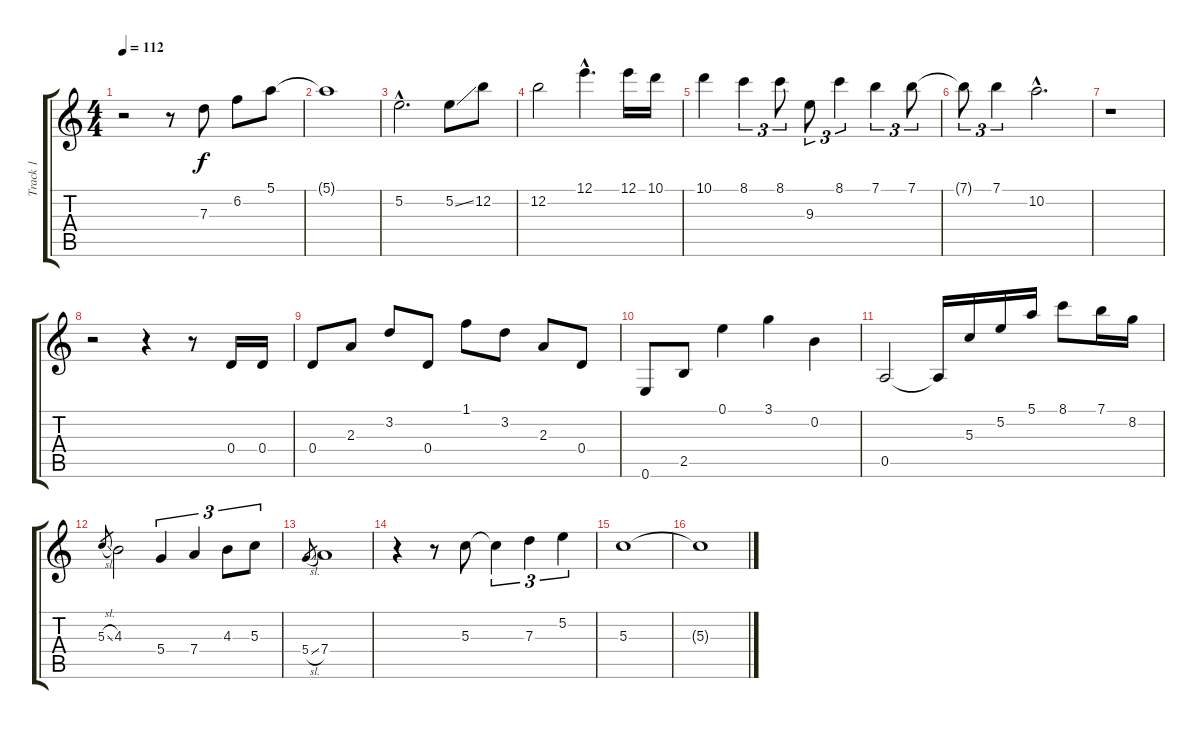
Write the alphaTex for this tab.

\track ("Track 1" "Track 1") {instrument acousticguitarsteel}
\staff {score tabs}
\tuning (E4 B3 G3 D3 A2 E2) {hide}
\ts (4 4)
\tempo 112
\clef g2
\ks c
r.2{dy f} r.8 7.3.8 6.2.8 5.1.8 |
5.1{t}.1 |
5.2{hac}.2{d} 5.2{ss}.8 12.2.8 |
12.2.2 12.1{hac}.4{d} 12.1.16 10.1.16 |
10.1.4 8.1.4{tu (3 2)} 8.1.8{tu (3 2)} 9.3.8{tu (3 2)} 8.1.4{tu (3 2)} 7.1.4{tu (3 2)} 7.1.8{tu (3 2)} |
7.1{t}.8{tu (3 2)} 7.1.4{tu (3 2)} 10.2{hac}.2{d} |
r.1 |
r.2 r.4 r.8 0.4.16 0.4.16 |
0.4.8 2.3.8 3.2.8 0.4.8 1.1.8 3.2.8 2.3.8 0.4.8 |
0.6.8 2.5.8 0.1.4 3.1.4 0.2.4 |
0.5.2 0.5{t}.16 5.3.16 5.2.16 5.1.16 8.1.8 7.1.16 8.2.16 |
5.3{sl}.8{gr} 4.3.2 5.4.4{tu (3 2)} 7.4.4{tu (3 2)} 4.3.8{tu (3 2)} 5.3.8{tu (3 2)} |
5.4{sl}.8{gr} 7.4.1 |
r.4 r.8 5.3.8 5.3{t}.4{tu (3 2)} 7.3.4{tu (3 2)} 5.2.4{tu (3 2)} |
5.3.1 |
5.3{t}.1
